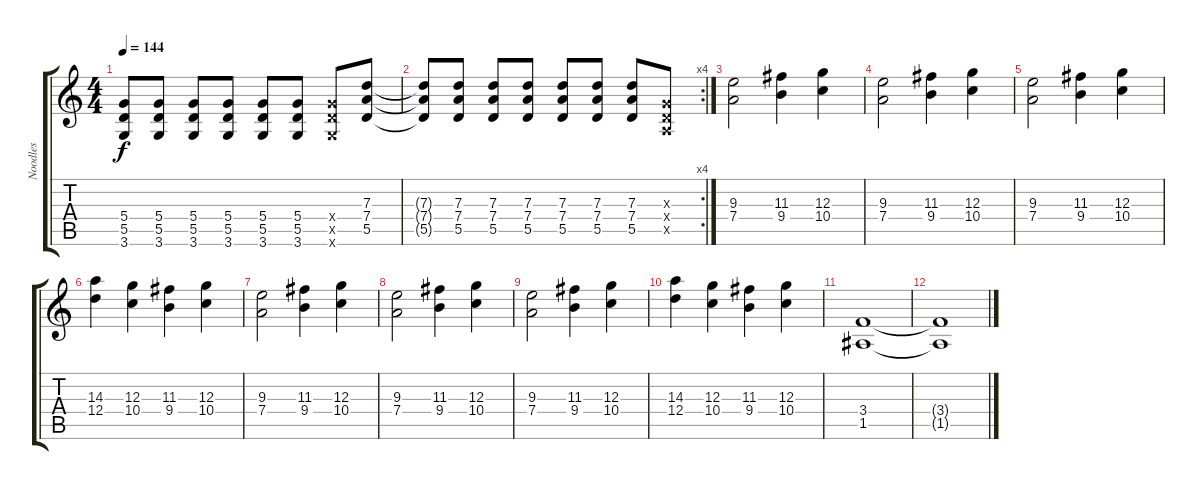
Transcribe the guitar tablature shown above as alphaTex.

\track ("Noodles" "Noodles") {instrument distortionguitar}
\staff {score tabs}
\tuning (E4 B3 G3 D3 A2 E2) {hide}
\ts (4 4)
\tempo 144
\clef g2
\ks c
(5.4{t} 5.5{t} 3.6{t}).8{dy f} (5.4 5.5 3.6).8 (5.4 5.5 3.6).8 (5.4 5.5 3.6).8 (5.4 5.5 3.6).8 (5.4 5.5 3.6).8 (5.4{x} 5.5{x} 3.6{x}).8 (7.3 7.4 5.5).8 |
\rc 4
(7.3{t} 7.4{t} 5.5{t}).8 (7.3 7.4 5.5).8 (7.3 7.4 5.5).8 (7.3 7.4 5.5).8 (7.3 7.4 5.5).8 (7.3 7.4 5.5).8 (7.3 7.4 5.5).8 (0.3{x} 0.4{x} 0.5{x}).8 |
(9.3 7.4).2 (11.3 9.4).4 (12.3 10.4).4 |
(9.3 7.4).2 (11.3 9.4).4 (12.3 10.4).4 |
(9.3 7.4).2 (11.3 9.4).4 (12.3 10.4).4 |
(14.3 12.4).4 (12.3 10.4).4 (11.3 9.4).4 (12.3 10.4).4 |
(9.3 7.4).2 (11.3 9.4).4 (12.3 10.4).4 |
(9.3 7.4).2 (11.3 9.4).4 (12.3 10.4).4 |
(9.3 7.4).2 (11.3 9.4).4 (12.3 10.4).4 |
(14.3 12.4).4 (12.3 10.4).4 (11.3 9.4).4 (12.3 10.4).4 |
(3.4 1.5).1{volume 8} |
(3.4{t} 1.5{t}).1{volume 0}
